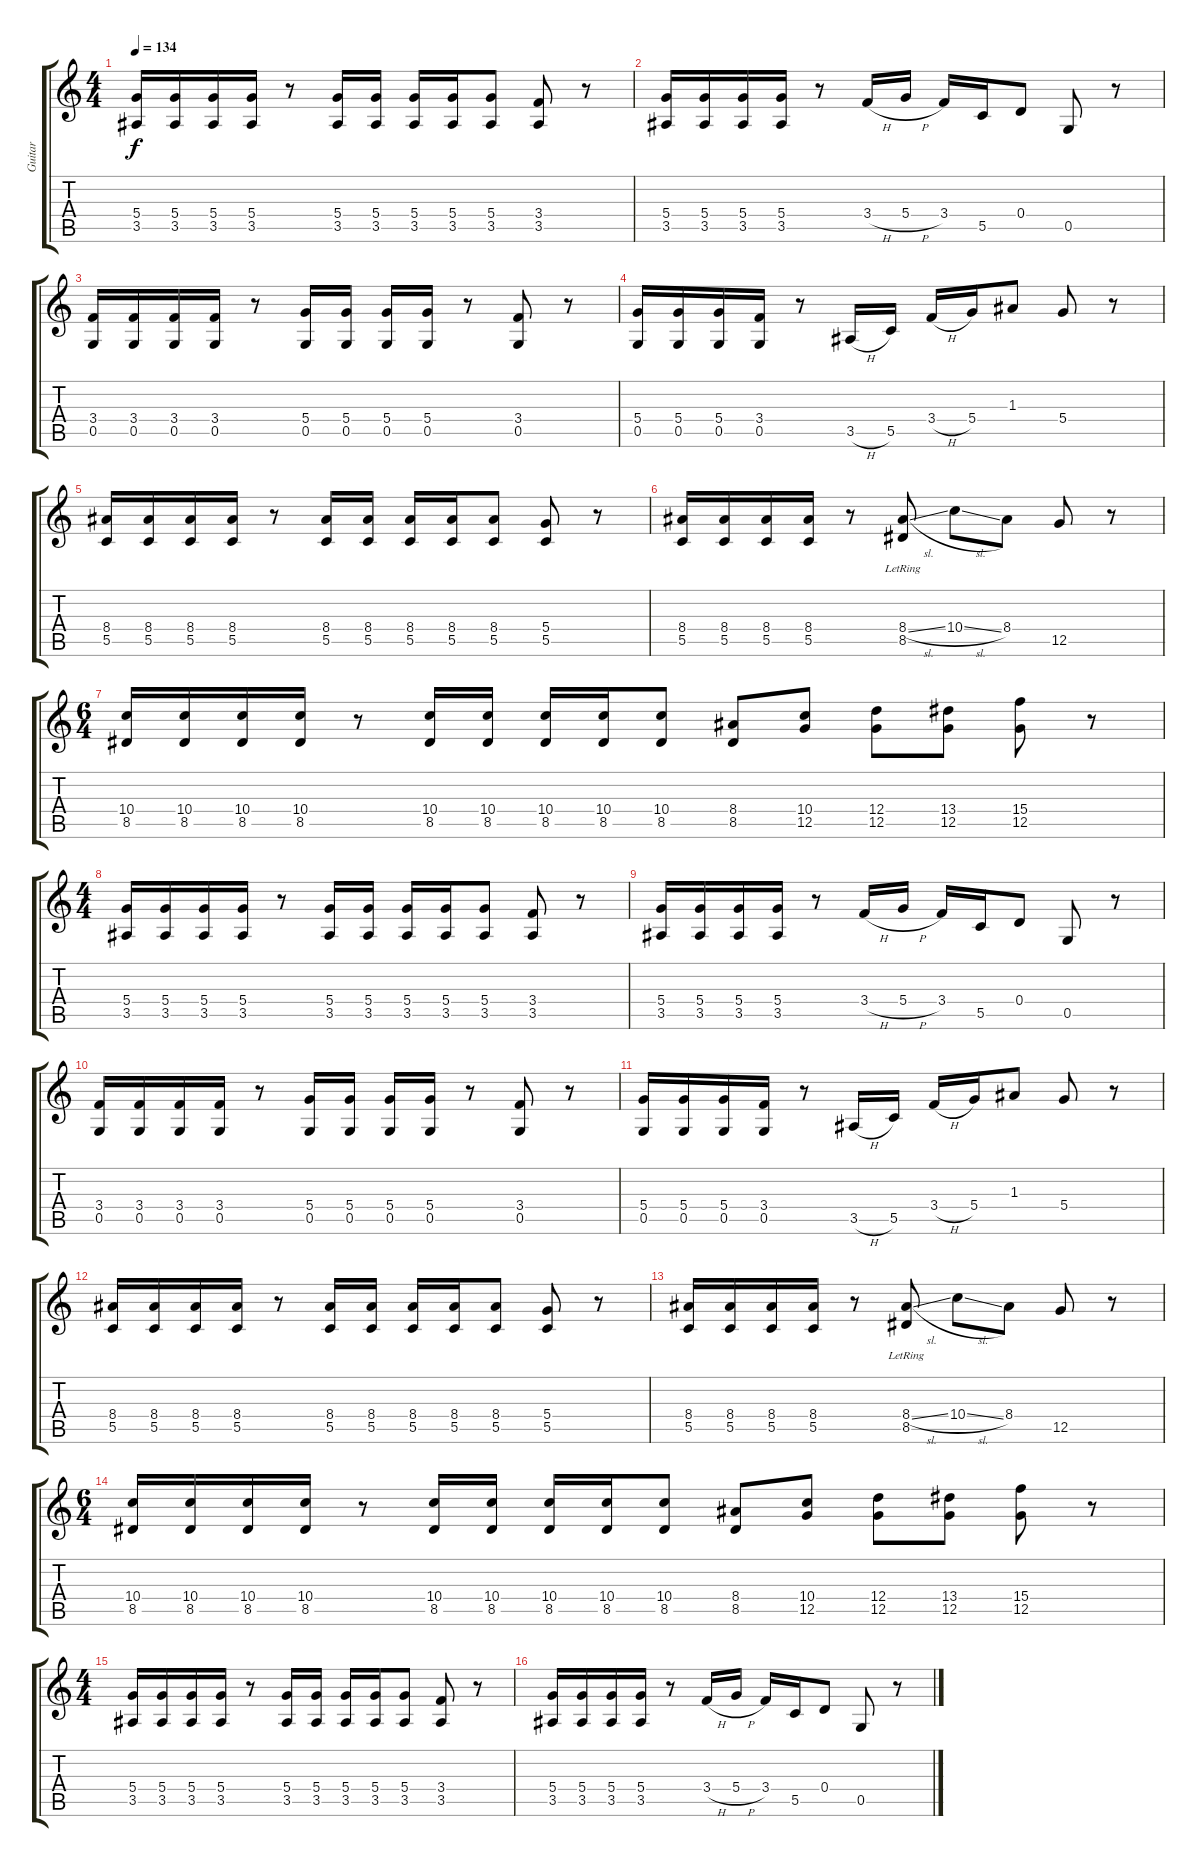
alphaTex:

\track ("Guitar" "Guitar") {instrument electricguitarmuted}
\staff {score tabs}
\tuning (G4 E4 A3 D3 G2 C2) {hide}
\ts (4 4)
\tempo 134
\clef g2
\ks c
(5.4 3.5).16{dy f} (5.4 3.5).16 (5.4 3.5).16 (5.4 3.5).16 r.8 (5.4 3.5).16 (5.4 3.5).16 (5.4 3.5).16 (5.4 3.5).16 (5.4 3.5).8 (3.4 3.5).8 r.8 |
(5.4 3.5).16 (5.4 3.5).16 (5.4 3.5).16 (5.4 3.5).16 r.8 3.4{h}.16 5.4{h}.16 3.4.16 5.5.16 0.4.8 0.5.8 r.8 |
(3.4 0.5).16 (3.4 0.5).16 (3.4 0.5).16 (3.4 0.5).16 r.8 (5.4 0.5).16 (5.4 0.5).16 (5.4 0.5).16 (5.4 0.5).16 r.8 (3.4 0.5).8 r.8 |
(5.4 0.5).16 (5.4 0.5).16 (5.4 0.5).16 (3.4 0.5).16 r.8 3.5{h}.16 5.5.16 3.4{h}.16 5.4.16 1.3.8 5.4.8 r.8 |
(8.4 5.5).16 (8.4 5.5).16 (8.4 5.5).16 (8.4 5.5).16 r.8 (8.4 5.5).16 (8.4 5.5).16 (8.4 5.5).16 (8.4 5.5).16 (8.4 5.5).8 (5.4 5.5).8 r.8 |
(8.4 5.5).16 (8.4 5.5).16 (8.4 5.5).16 (8.4 5.5).16 r.8 (8.4{sl} 8.5{lr}).8 10.4{sl}.8 8.4.8 12.5.8 r.8 |
\ts (6 4)
(10.4 8.5).16 (10.4 8.5).16 (10.4 8.5).16 (10.4 8.5).16 r.8 (10.4 8.5).16 (10.4 8.5).16 (10.4 8.5).16 (10.4 8.5).16 (10.4 8.5).8 (8.4 8.5).8 (10.4 12.5).8 (12.4 12.5).8 (13.4 12.5).8 (15.4 12.5).8 r.8 |
\ts (4 4)
(5.4 3.5).16{instrument electricguitarmuted} (5.4 3.5).16 (5.4 3.5).16 (5.4 3.5).16 r.8 (5.4 3.5).16 (5.4 3.5).16 (5.4 3.5).16 (5.4 3.5).16 (5.4 3.5).8 (3.4 3.5).8 r.8 |
(5.4 3.5).16 (5.4 3.5).16 (5.4 3.5).16 (5.4 3.5).16 r.8 3.4{h}.16 5.4{h}.16 3.4.16 5.5.16 0.4.8 0.5.8 r.8 |
(3.4 0.5).16 (3.4 0.5).16 (3.4 0.5).16 (3.4 0.5).16 r.8 (5.4 0.5).16 (5.4 0.5).16 (5.4 0.5).16 (5.4 0.5).16 r.8 (3.4 0.5).8 r.8 |
(5.4 0.5).16 (5.4 0.5).16 (5.4 0.5).16 (3.4 0.5).16 r.8 3.5{h}.16 5.5.16 3.4{h}.16 5.4.16 1.3.8 5.4.8 r.8 |
(8.4 5.5).16 (8.4 5.5).16 (8.4 5.5).16 (8.4 5.5).16 r.8 (8.4 5.5).16 (8.4 5.5).16 (8.4 5.5).16 (8.4 5.5).16 (8.4 5.5).8 (5.4 5.5).8 r.8 |
(8.4 5.5).16 (8.4 5.5).16 (8.4 5.5).16 (8.4 5.5).16 r.8 (8.4{sl} 8.5{lr}).8 10.4{sl}.8 8.4.8 12.5.8 r.8 |
\ts (6 4)
(10.4 8.5).16 (10.4 8.5).16 (10.4 8.5).16 (10.4 8.5).16 r.8 (10.4 8.5).16 (10.4 8.5).16 (10.4 8.5).16 (10.4 8.5).16 (10.4 8.5).8 (8.4 8.5).8 (10.4 12.5).8 (12.4 12.5).8 (13.4 12.5).8 (15.4 12.5).8 r.8 |
\ts (4 4)
(5.4 3.5).16{instrument overdrivenguitar} (5.4 3.5).16 (5.4 3.5).16 (5.4 3.5).16 r.8 (5.4 3.5).16 (5.4 3.5).16 (5.4 3.5).16 (5.4 3.5).16 (5.4 3.5).8 (3.4 3.5).8 r.8 |
(5.4 3.5).16 (5.4 3.5).16 (5.4 3.5).16 (5.4 3.5).16 r.8 3.4{h}.16 5.4{h}.16 3.4.16 5.5.16 0.4.8 0.5.8 r.8
